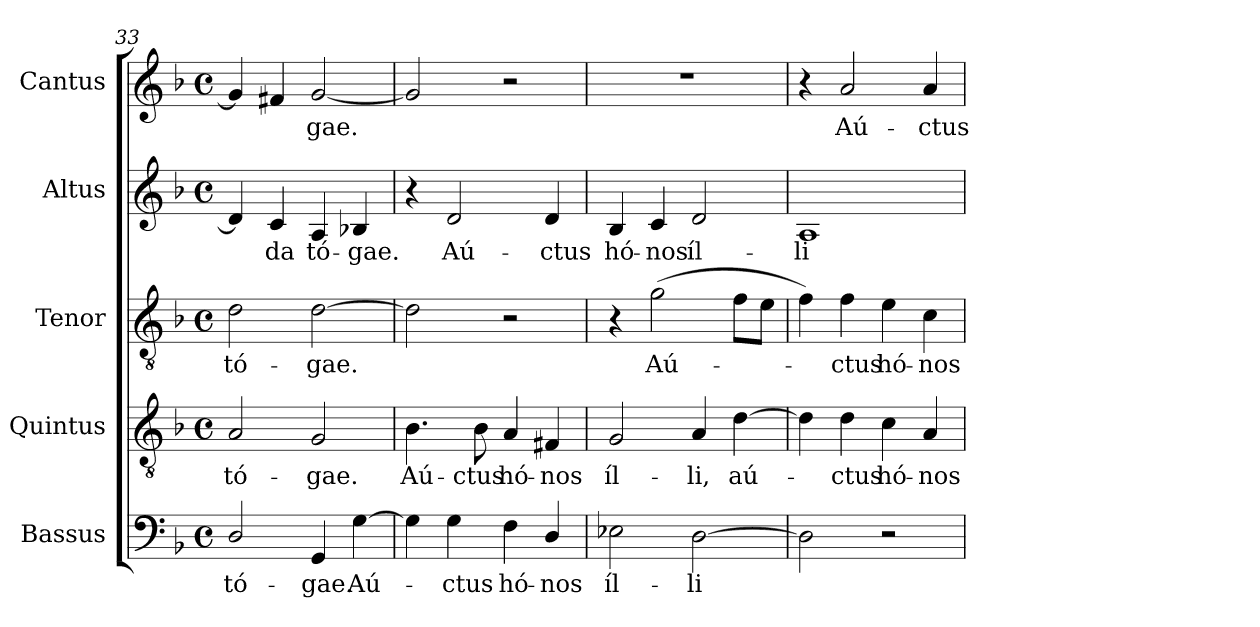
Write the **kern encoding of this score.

**kern	**text	**kern	**text	**kern	**text	**kern	**text	**kern	**text
*part5	*part5	*part4	*part4	*part3	*part3	*part2	*part2	*part1	*part1
*staff5	*staff5	*staff4	*staff4	*staff3	*staff3	*staff2	*staff2	*staff1	*staff1
*I"Bassus	*	*I"Quintus	*	*I"Tenor	*	*I"Altus	*	*I"Cantus	*
*I'Bass.	*	*	*	*I'Ten.	*	*I'Alt.	*	*I'Cant.	*
*clefF4	*	*clefGv2	*	*clefGv2	*	*clefG2	*	*clefG2	*
*	*	*ITrd7c12	*	*ITrd7c12	*	*	*	*	*
*k[b-]	*	*k[b-]	*	*k[b-]	*	*k[b-]	*	*k[b-]	*
*F:	*	*F:	*	*F:	*	*F:	*	*F:	*
*M4/4	*	*M4/4	*	*M4/4	*	*M4/4	*	*M4/4	*
*met(c)	*	*met(c)	*	*met(c)	*	*met(c)	*	*met(c)	*
=33	=33	=33	=33	=33	=33	=33	=33	=33	=33
!	!LO:LY:b:color=#000000	!	!	!	!	!	!	!	!
!	!	!	!LO:LY:b:color=#000000	!	!	!	!	!	!
!	!	!	!	!	!LO:LY:b:color=#000000	!	!	!	!
2Di/	tó-	2AAi/	tó-	2Di\	tó-	4di/]	.	4gi/]	.
!	!	!	!	!	!	!	!LO:LY:b:color=#000000	!	!
.	.	.	.	.	.	4ci/	-da	4f#Xi/	.
!	!LO:LY:b:color=#000000	!	!	!	!	!	!	!	!
!	!	!	!LO:LY:b:color=#000000	!	!	!	!	!	!
!	!	!	!	!	!LO:LY:b:color=#000000	!	!	!	!
!	!	!	!	!	!	!	!LO:LY:b:color=#000000	!	!
!	!	!	!	!	!	!	!	!	!LO:LY:b:color=#000000
4GGi/	-gae.	2GGi/	-gae.	[2Di\	-gae.	4Ai/	tó-	[2gi/	-gae.
!	!LO:LY:b:color=#000000	!	!	!	!	!	!	!	!
!	!	!	!	!	!	!	!LO:LY:b:color=#000000	!	!
[4Gi\	Aú-	.	.	.	.	4B-Xi/	-gae.	.	.
!!LO:LB:g=z
=34	=34	=34	=34	=34	=34	=34	=34	=34	=34
!	!	!	!LO:LY:b:color=#000000	!	!	!	!	!	!
4Gi\]	.	4.BB-i\	Aú-	2Di\]	.	4r	.	2gi/]	.
!	!LO:LY:b:color=#000000	!	!	!	!	!	!	!	!
!	!	!	!	!	!	!	!LO:LY:b:color=#000000	!	!
4Gi\	-ctus	.	.	.	.	2di/	Aú-	.	.
!	!	!	!LO:LY:b:color=#000000	!	!	!	!	!	!
.	.	8BB-i\	-ctus	.	.	.	.	.	.
!	!LO:LY:b:color=#000000	!	!	!	!	!	!	!	!
!	!	!	!LO:LY:b:color=#000000	!	!	!	!	!	!
4Fi\	hó-	4AAi/	hó-	2r	.	.	.	2r	.
!	!LO:LY:b:color=#000000	!	!	!	!	!	!	!	!
!	!	!	!LO:LY:b:color=#000000	!	!	!	!	!	!
!	!	!	!	!	!	!	!LO:LY:b:color=#000000	!	!
4Di/	-nos	4FF#Xi/	-nos	.	.	4di/	-ctus	.	.
=35	=35	=35	=35	=35	=35	=35	=35	=35	=35
!	!LO:LY:b:color=#000000	!	!	!	!	!	!	!	!
!	!	!	!LO:LY:b:color=#000000	!	!	!	!	!	!
!	!	!	!	!	!	!	!LO:LY:b:color=#000000	!	!
2E-Xi\	íl-	2GGi/	íl-	4r	.	4B-i/	hó-	1r	.
!	!	!	!	!	!LO:LY:b:color=#000000	!	!	!	!
!	!	!	!	!	!	!	!LO:LY:b:color=#000000	!	!
.	.	.	.	(2Gi\	Aú-	4ci/	-nos	.	.
!	!LO:LY:b:color=#000000	!	!	!	!	!	!	!	!
!	!	!	!LO:LY:b:color=#000000	!	!	!	!	!	!
!	!	!	!	!	!	!	!LO:LY:b:color=#000000	!	!
[2Di\	-li	4AAi/	-li,	.	.	2di/	íl-	.	.
!	!	!	!LO:LY:b:color=#000000	!	!	!	!	!	!
.	.	[4Di\	aú-	8Fi\L	.	.	.	.	.
.	.	.	.	8Ei\J	.	.	.	.	.
=36	=36	=36	=36	=36	=36	=36	=36	=36	=36
!	!	!	!	!	!	!	!LO:LY:b:color=#000000	!	!
2Di\]	.	4Di\]	.	4Fi\)	.	1Ai	-li	4r	.
!	!	!	!LO:LY:b:color=#000000	!	!	!	!	!	!
!	!	!	!	!	!LO:LY:b:color=#000000	!	!	!	!
!	!	!	!	!	!	!	!	!	!LO:LY:b:color=#000000
.	.	4Di\	-ctus	4Fi\	-ctus	.	.	2ai/	Aú-
!	!	!	!LO:LY:b:color=#000000	!	!	!	!	!	!
!	!	!	!	!	!LO:LY:b:color=#000000	!	!	!	!
2r	.	4Ci\	hó-	4Ei\	hó-	.	.	.	.
!	!	!	!LO:LY:b:color=#000000	!	!	!	!	!	!
!	!	!	!	!	!LO:LY:b:color=#000000	!	!	!	!
!	!	!	!	!	!	!	!	!	!LO:LY:b:color=#000000
.	.	4AAi/	-nos	4Ci\	-nos	.	.	4ai/	-ctus
=	=	=	=	=	=	=	=	=	=
*-	*-	*-	*-	*-	*-	*-	*-	*-	*-
